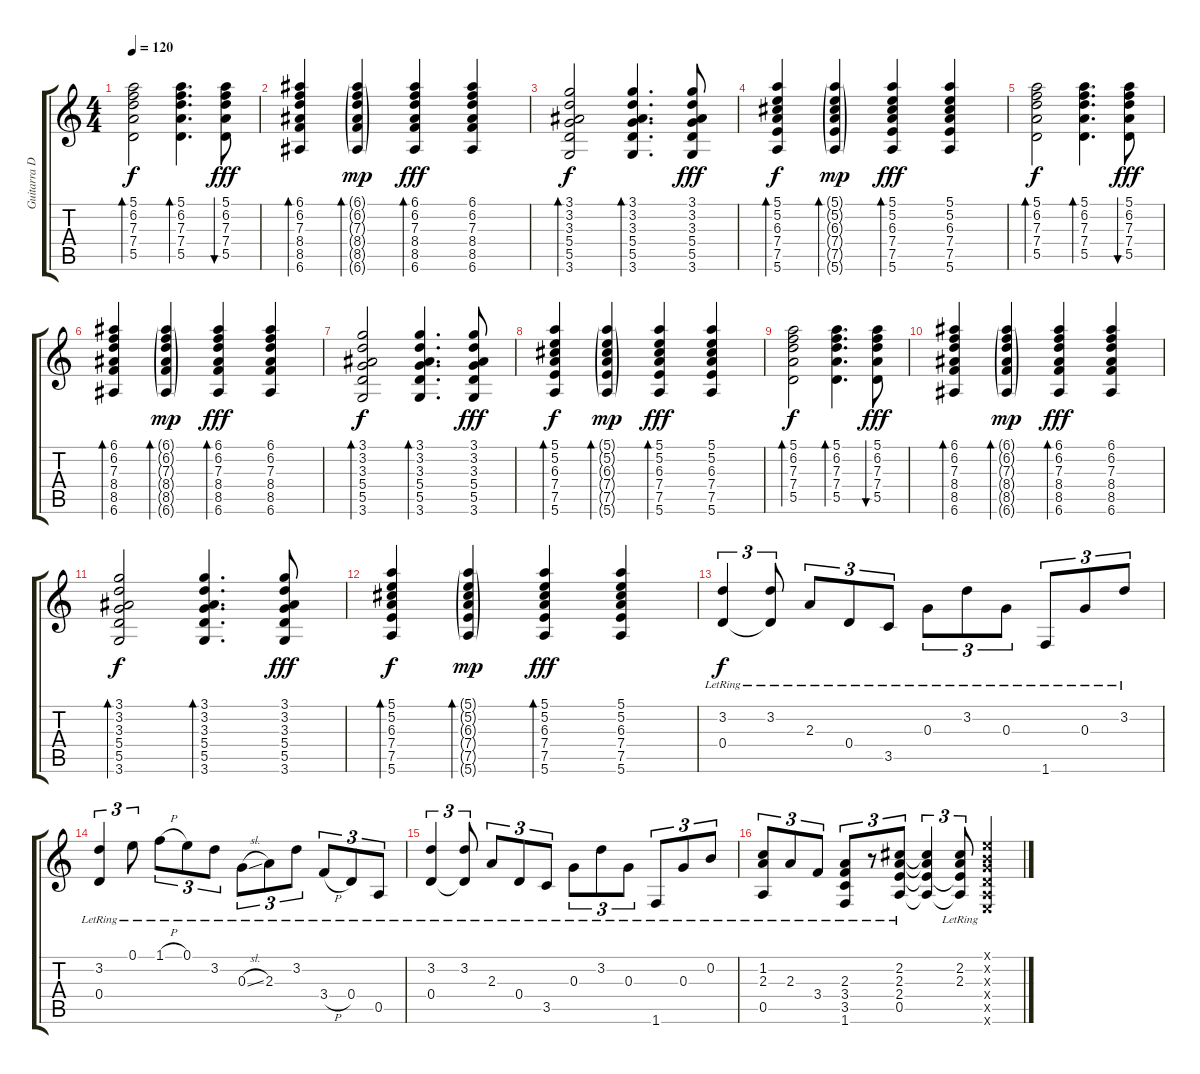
\track ("Guitarra Distorsion" "Guitarra D") {instrument overdrivenguitar}
\staff {score tabs}
\tuning (E4 B3 G3 D3 A2 E2) {hide}
\ts (4 4)
\tempo 120
\clef g2
\ks c
(5.1 6.2 7.3 7.4 5.5).2{bd 60 dy f} (5.1 6.2 7.3 7.4 5.5).4{d bd 60} (5.1 6.2 7.3 7.4 5.5).8{bu 60 dy fff} |
(6.1 6.2 7.3 8.4 8.5 6.6).4{bd 60} (6.1{g} 6.2{g} 7.3{g} 8.4{g} 8.5{g} 6.6{g}).4{bd 60 dy mp} (6.1 6.2 7.3 8.4 8.5 6.6).4{bd 60 dy fff} (6.1 6.2 7.3 8.4 8.5 6.6).4 |
(3.1 3.2 3.3 5.4 5.5 3.6).2{bd 60 dy f} (3.1 3.2 3.3 5.4 5.5 3.6).4{d bd 60} (3.1 3.2 3.3 5.4 5.5 3.6).8{dy fff} |
(5.1 5.2 6.3 7.4 7.5 5.6).4{bd 60 dy f} (5.1{g} 5.2{g} 6.3{g} 7.4{g} 7.5{g} 5.6{g}).4{bd 60 dy mp} (5.1 5.2 6.3 7.4 7.5 5.6).4{bd 60 dy fff} (5.1 5.2 6.3 7.4 7.5 5.6).4 |
(5.1 6.2 7.3 7.4 5.5).2{bd 60 dy f} (5.1 6.2 7.3 7.4 5.5).4{d bd 60} (5.1 6.2 7.3 7.4 5.5).8{bu 60 dy fff} |
(6.1 6.2 7.3 8.4 8.5 6.6).4{bd 60} (6.1{g} 6.2{g} 7.3{g} 8.4{g} 8.5{g} 6.6{g}).4{bd 60 dy mp} (6.1 6.2 7.3 8.4 8.5 6.6).4{bd 60 dy fff} (6.1 6.2 7.3 8.4 8.5 6.6).4 |
(3.1 3.2 3.3 5.4 5.5 3.6).2{bd 60 dy f} (3.1 3.2 3.3 5.4 5.5 3.6).4{d bd 60} (3.1 3.2 3.3 5.4 5.5 3.6).8{dy fff} |
(5.1 5.2 6.3 7.4 7.5 5.6).4{bd 60 dy f} (5.1{g} 5.2{g} 6.3{g} 7.4{g} 7.5{g} 5.6{g}).4{bd 60 dy mp} (5.1 5.2 6.3 7.4 7.5 5.6).4{bd 60 dy fff} (5.1 5.2 6.3 7.4 7.5 5.6).4 |
(5.1 6.2 7.3 7.4 5.5).2{bd 60 dy f} (5.1 6.2 7.3 7.4 5.5).4{d bd 60} (5.1 6.2 7.3 7.4 5.5).8{bu 60 dy fff} |
(6.1 6.2 7.3 8.4 8.5 6.6).4{bd 60} (6.1{g} 6.2{g} 7.3{g} 8.4{g} 8.5{g} 6.6{g}).4{bd 60 dy mp} (6.1 6.2 7.3 8.4 8.5 6.6).4{bd 60 dy fff} (6.1 6.2 7.3 8.4 8.5 6.6).4 |
(3.1 3.2 3.3 5.4 5.5 3.6).2{bd 60 dy f} (3.1 3.2 3.3 5.4 5.5 3.6).4{d bd 60} (3.1 3.2 3.3 5.4 5.5 3.6).8{dy fff} |
(5.1 5.2 6.3 7.4 7.5 5.6).4{bd 60 dy f} (5.1{g} 5.2{g} 6.3{g} 7.4{g} 7.5{g} 5.6{g}).4{bd 60 dy mp} (5.1 5.2 6.3 7.4 7.5 5.6).4{bd 60 dy fff} (5.1 5.2 6.3 7.4 7.5 5.6).4 |
(3.2{lr} 0.4{lr}).4{tu (3 2) dy f instrument acousticguitarsteel} (3.2{lr} 0.4{t}).8{tu (3 2)} 2.3{lr}.8{tu (3 2)} 0.4{lr}.8{tu (3 2)} 3.5{lr}.8{tu (3 2)} 0.3{lr}.8{tu (3 2)} 3.2{lr}.8{tu (3 2)} 0.3{lr}.8{tu (3 2)} 1.6{lr}.8{tu (3 2)} 0.3{lr}.8{tu (3 2)} 3.2{lr}.8{tu (3 2)} |
(3.2{lr} 0.4{lr}).4{tu (3 2)} 0.1{lr}.8{tu (3 2)} 1.1{h lr}.8{tu (3 2)} 0.1{lr}.8{tu (3 2)} 3.2{lr}.8{tu (3 2)} 0.3{sl lr}.8{tu (3 2)} 2.3{lr}.8{tu (3 2)} 3.2{lr}.8{tu (3 2)} 3.4{h lr}.8{tu (3 2)} 0.4{lr}.8{tu (3 2)} 0.5{lr}.8{tu (3 2)} |
(3.2{lr} 0.4{lr}).4{tu (3 2)} (3.2{lr} 0.4{t}).8{tu (3 2)} 2.3{lr}.8{tu (3 2)} 0.4{lr}.8{tu (3 2)} 3.5{lr}.8{tu (3 2)} 0.3{lr}.8{tu (3 2)} 3.2{lr}.8{tu (3 2)} 0.3{lr}.8{tu (3 2)} 1.6{lr}.8{tu (3 2)} 0.3{lr}.8{tu (3 2)} 0.2{lr}.8{tu (3 2)} |
(1.2{lr} 2.3{lr} 0.5{lr}).8{tu (3 2)} 2.3{lr}.8{tu (3 2)} 3.4{lr}.8{tu (3 2)} (2.3{lr} 3.4{lr} 3.5{lr} 1.6{lr}).8{tu (3 2)} r.8{tu (3 2)} (2.2{lr} 2.3{lr} 2.4{lr} 0.5{lr}).8{tu (3 2)} (2.2{t} 2.3{t} 2.4{t} 0.5{t}).4{tu (3 2)} (2.2{lr} 2.3{lr} 2.4{t} 0.5{t}).8{tu (3 2)} (0.1{x} 0.2{x} 0.3{x} 0.4{x} 0.5{x} 0.6{x}).4
